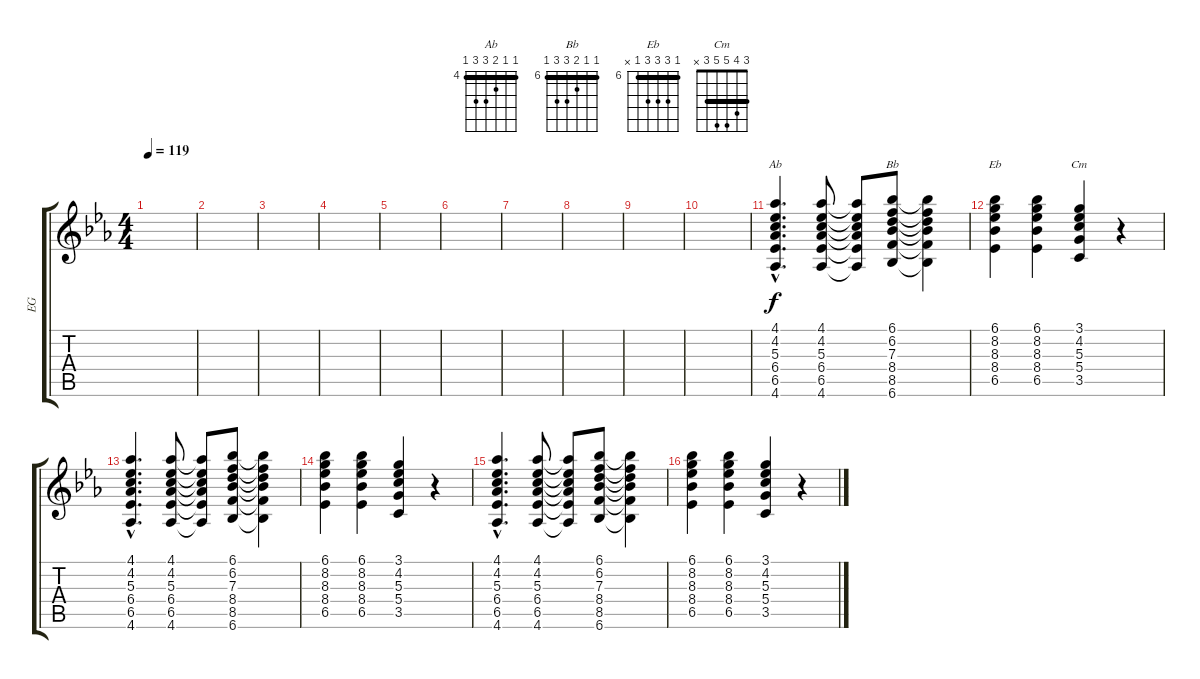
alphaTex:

\track ("EG" "EG") {instrument overdrivenguitar}
\staff {score tabs}
\tuning (E4 B3 G3 D3 A2 E2) {hide}
\chord ("Ab" 4 4 5 6 6 4) {firstfret 4 barre 4}
\chord ("Bb" 6 6 7 8 8 6) {firstfret 6 barre 6}
\chord ("Eb" 6 8 8 8 6 x) {firstfret 6 barre 6}
\chord ("Cm" 3 4 5 5 3 x) {barre 3}
\ts (4 4)
\tempo 119
\clef g2
\ks eb
|
|
|
|
|
|
|
|
|
|
(4.1{hac} 4.2{hac} 5.3{hac} 6.4{hac} 6.5{hac} 4.6{hac}).4{d ch "Ab"} (4.1 4.2 5.3 6.4 6.5 4.6).8 (4.1{t} 4.2{t} 5.3{t} 6.4{t} 6.5{t} 4.6{t}).8 (6.1 6.2 7.3 8.4 8.5 6.6).8{ch "Bb"} (6.1{t} 6.2{t} 7.3{t} 8.4{t} 8.5{t} 6.6{t}).4 |
(6.1 8.2 8.3 8.4 6.5).4{ch "Eb"} (6.1 8.2 8.3 8.4 6.5).4 (3.1 4.2 5.3 5.4 3.5).4{ch "Cm"} r.4 |
(4.1{hac} 4.2{hac} 5.3{hac} 6.4{hac} 6.5{hac} 4.6{hac}).4{d} (4.1 4.2 5.3 6.4 6.5 4.6).8 (4.1{t} 4.2{t} 5.3{t} 6.4{t} 6.5{t} 4.6{t}).8 (6.1 6.2 7.3 8.4 8.5 6.6).8 (6.1{t} 6.2{t} 7.3{t} 8.4{t} 8.5{t} 6.6{t}).4 |
(6.1 8.2 8.3 8.4 6.5).4 (6.1 8.2 8.3 8.4 6.5).4 (3.1 4.2 5.3 5.4 3.5).4 r.4 |
(4.1{hac} 4.2{hac} 5.3{hac} 6.4{hac} 6.5{hac} 4.6{hac}).4{d} (4.1 4.2 5.3 6.4 6.5 4.6).8 (4.1{t} 4.2{t} 5.3{t} 6.4{t} 6.5{t} 4.6{t}).8 (6.1 6.2 7.3 8.4 8.5 6.6).8 (6.1{t} 6.2{t} 7.3{t} 8.4{t} 8.5{t} 6.6{t}).4 |
(6.1 8.2 8.3 8.4 6.5).4 (6.1 8.2 8.3 8.4 6.5).4 (3.1 4.2 5.3 5.4 3.5).4 r.4
